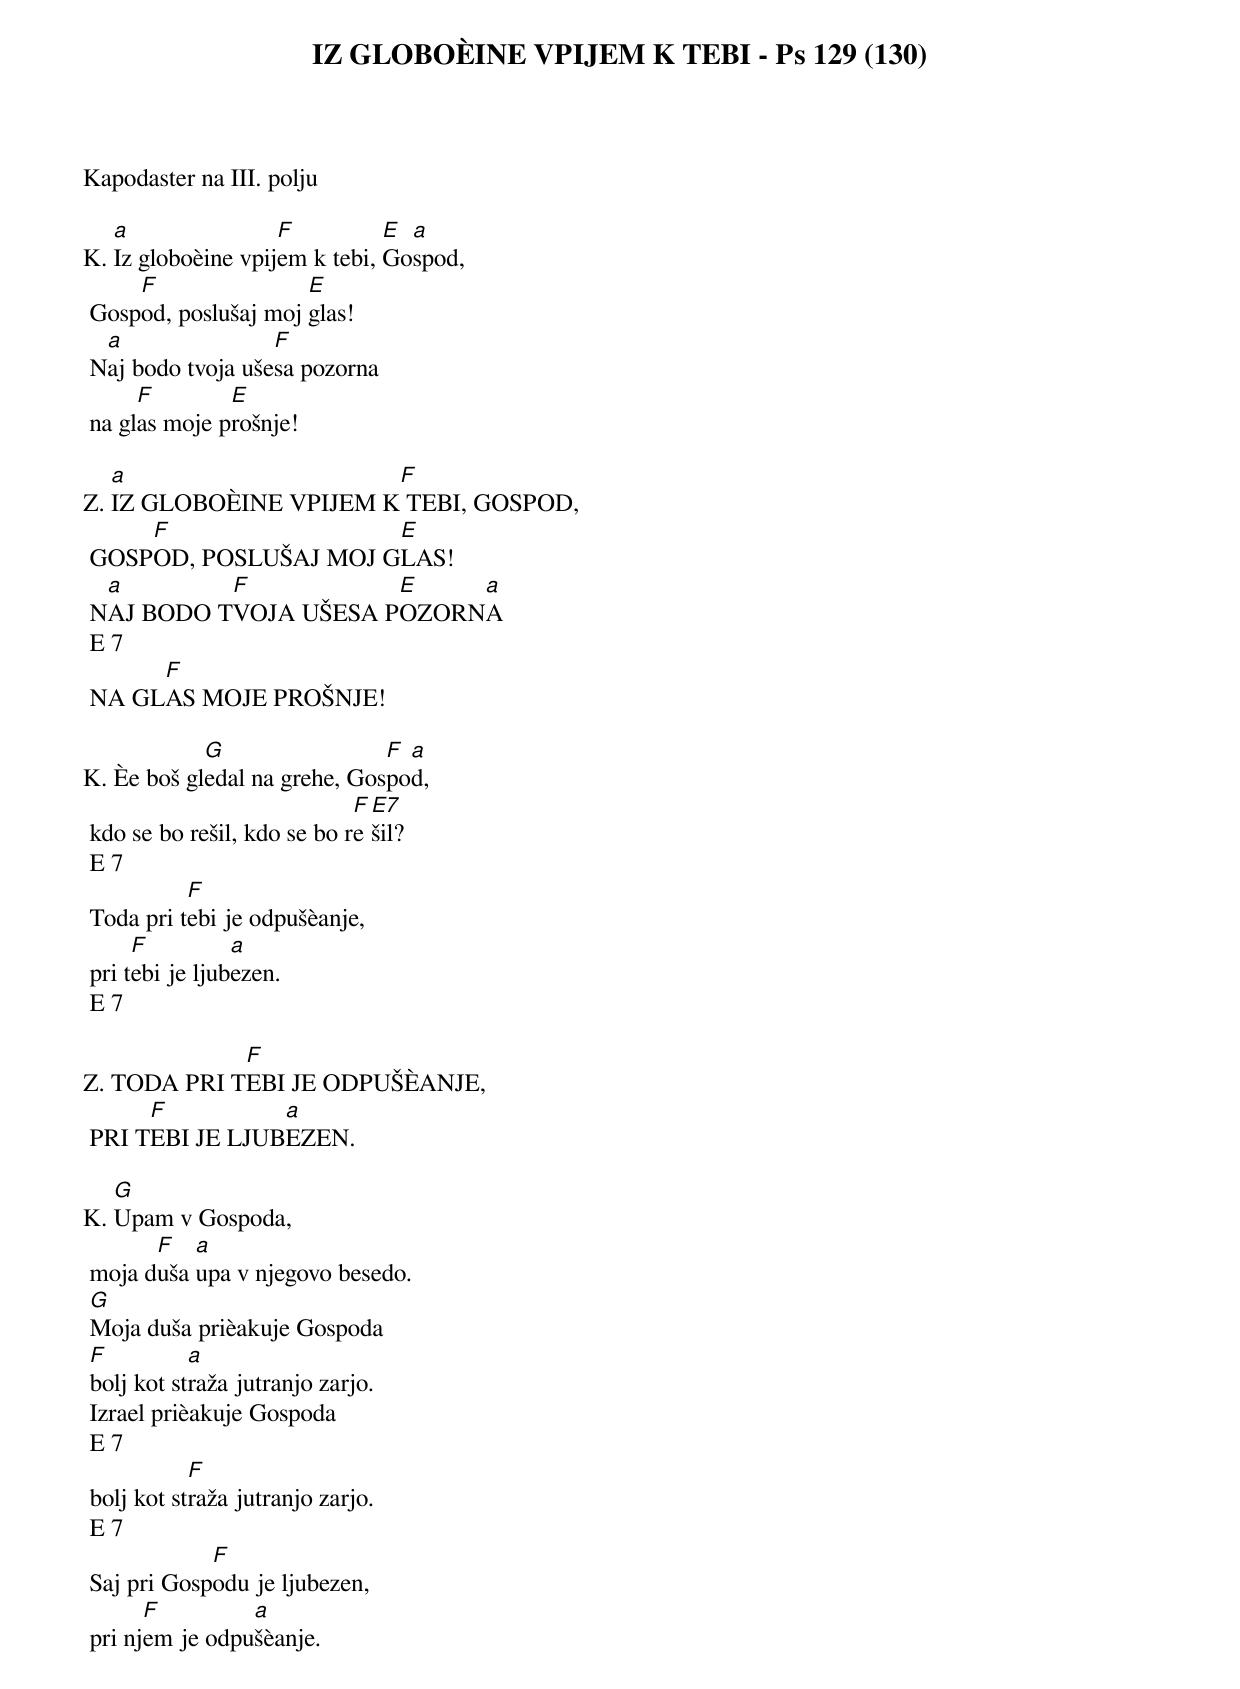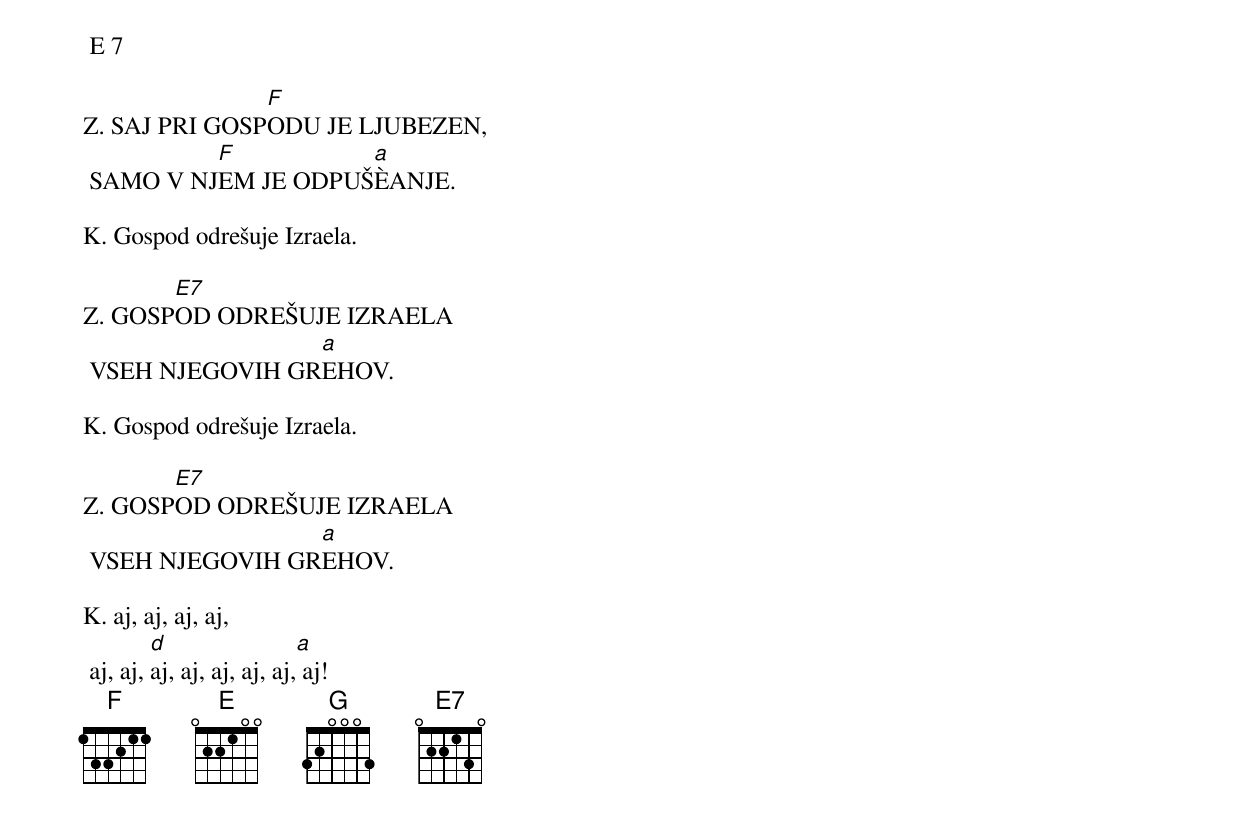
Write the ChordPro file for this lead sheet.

{title: IZ GLOBOÈINE VPIJEM K TEBI - Ps 129 (130)}

Kapodaster na III. polju

K.	[a]Iz globoèine vpij[F]em k tebi, [E]Go[a]spod,
	Gosp[F]od, poslušaj moj [E]glas!
	N[a]aj bodo tvoja uše[F]sa pozorna
	na gl[F]as moje p[E]rošnje!

Z.	[a]IZ GLOBOÈINE VPIJEM K[F] TEBI, GOSPOD,
	GOSP[F]OD, POSLUŠAJ MOJ G[E]LAS!
	N[a]AJ BODO T[F]VOJA UŠESA P[E]OZORN[a]A
	E 7
	NA GL[F]AS MOJE PROŠNJE!

K.	Èe boš gl[G]edal na grehe, Gos[F]po[a]d,
	kdo se bo rešil, kdo se bo r[F]e[E7]šil?
	E 7
	Toda pri t[F]ebi je odpušèanje,
	pri t[F]ebi je ljub[a]ezen.
	E 7

Z.	TODA PRI T[F]EBI JE ODPUŠÈANJE,
	PRI T[F]EBI JE LJUB[a]EZEN.

K.	[G]Upam v Gospoda,
	moja d[F]uša [a]upa v njegovo besedo.
	[G]Moja duša prièakuje Gospoda
	[F]bolj kot st[a]raža jutranjo zarjo.
	Izrael prièakuje Gospoda
	E 7
	bolj kot st[F]raža jutranjo zarjo.
	E 7
	Saj pri Gosp[F]odu je ljubezen,
	pri nj[F]em je odpu[a]šèanje.
	E 7

Z.	SAJ PRI GOSP[F]ODU JE LJUBEZEN,
	SAMO V NJ[F]EM JE ODPUŠ[a]ÈANJE.

K.	Gospod odrešuje Izraela.

Z.	GOSP[E7]OD ODREŠUJE IZRAELA
	VSEH NJEGOVIH GR[a]EHOV.

K.	Gospod odrešuje Izraela.

Z.	GOSP[E7]OD ODREŠUJE IZRAELA
	VSEH NJEGOVIH GR[a]EHOV.

K.	aj, aj, aj, aj,
	aj, aj, [d]aj, aj, aj, aj, aj,[a] aj!
